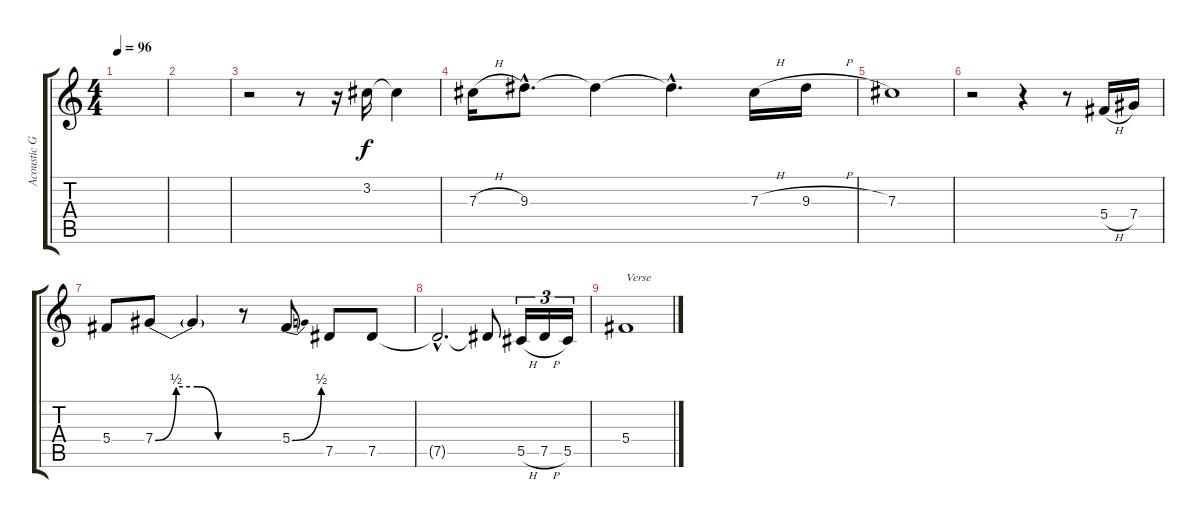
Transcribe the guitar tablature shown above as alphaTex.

\track ("Acoustic Guitar 2" "Acoustic G") {instrument acousticguitarsteel}
\staff {score tabs}
\tuning (Eb4 Bb3 Gb3 Db3 Ab2 Eb2) {hide}
\ts (4 4)
\tempo 96
\clef g2
\ks c
|
|
r.2 r.8 r.16 3.2.16 3.2{t}.4 |
7.3{h}.16 9.3{hac}.8{d} 9.3{t}.4 9.3{hac t}.4{d} 7.3{h}.16 9.3{h}.16 |
7.3.1 |
r.2 r.4 r.8 5.4{h}.16 7.4.16 |
5.4.8 7.4{be (custom 0 0 15 2 30 2 45 0 60 0)}.8 7.4{t}.4 r.8 5.4{be (bend 0 0 60 2)}.8 7.5.8 7.5.8 |
7.5{hac t}.2{d} 7.5{t}.8 5.5{h}.16{tu (3 2)} 7.5{h}.16{tu (3 2)} 5.5.16{tu (3 2)} |
5.4.1{txt "Verse"}
